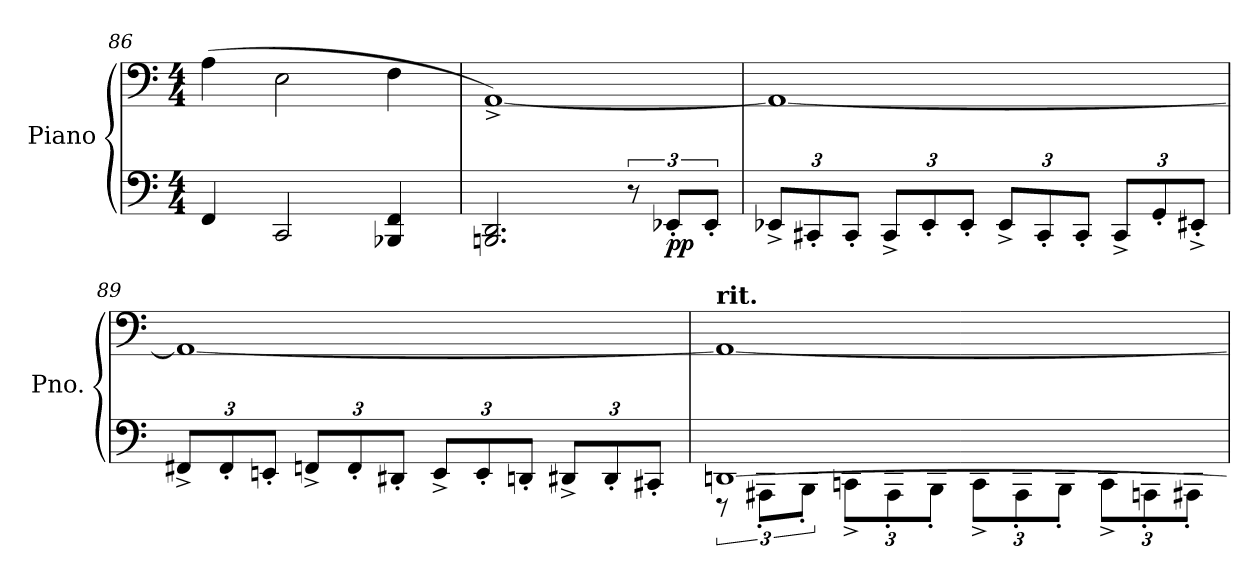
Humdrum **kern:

**kern	**kern	**dynam
*part1	*part1	*part1
*staff2	*staff1	*staff1/2
*I"Piano	*	*
*I'Pno.	*	*
*clefF4	*clefF4	*
*k[]	*k[]	*
*M4/4	*M4/4	*
=86	=86	=86
4FF/	(>4A\	.
2CC/	2E\	.
4BBB-X/ 4FF/	4F\	.
=87	=87	=87
2.BBBn/ 2.DD/	[1AA^)	.
12r	.	.
!	!	!LO:DY:b=2
12EE-X'/L	.	pp
12EE-'/J	.	.
=88	=88	=88
*Xbrackettup	*	*
12EE-X^/L	1AA_	.
12CC#X'/	.	.
12CC#'/J	.	.
12CC#^/L	.	.
12EE-'/	.	.
12EE-'/J	.	.
12EE-^/L	.	.
12CC#'/	.	.
12CC#'/J	.	.
12CC#^/L	.	.
12GG'/	.	.
12EE#X'^/J	.	.
=89	=89	=89
12FF#X^/L	1AA_	.
12FF#'/	.	.
12EEn'/J	.	.
12FFn^/L	.	.
12FF'/	.	.
12DD#X'/J	.	.
12EE^/L	.	.
12EE'/	.	.
12DDn'/J	.	.
12DD#X^/L	.	.
12DD#'/	.	.
12CC#X'/J	.	.
=90	=90	=90
*^	*	*
*	*brackettup	*	*
!	!	!LO:TX:a:B:t=rit.	!
[1DDn	12r	1AA_	.
.	12AAA#X'\L	.	.
.	12BBB'\J	.	.
*	*Xbrackettup	*	*
.	12CCn^\L	.	.
.	12AAA#'\	.	.
.	12BBB'\J	.	.
.	12CC^\L	.	.
.	12AAA#'\	.	.
.	12BBB'\J	.	.
.	12CC^\L	.	.
.	12AAAn'\	.	.
.	12AAA#X'\J	.	.
*v	*v	*	*
=	=	=
*-	*-	*-
